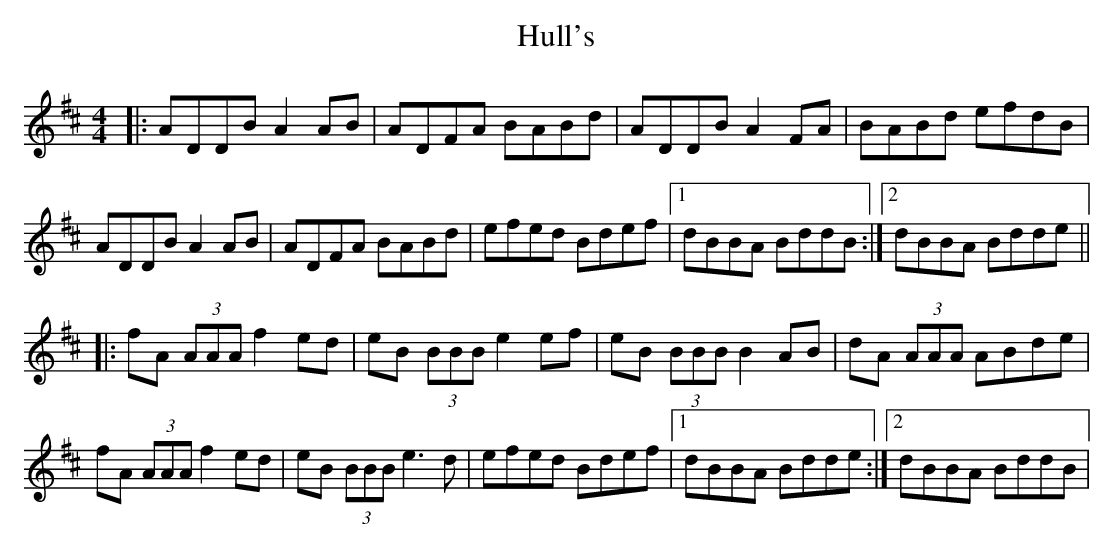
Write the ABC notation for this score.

X:1
T: Hull's
M: 4/4
L: 1/8
K: Dmaj
|:ADDB A2 AB|ADFA BABd|ADDB A2 FA|BABd efdB|
ADDB A2 AB|ADFA BABd|efed Bdef|1 dBBA BddB:|2 dBBA Bdde||
|:fA (3AAA f2ed|eB (3BBB e2ef|eB (3BBB B2 AB|dA (3AAA ABde|
fA (3AAA f2ed|eB (3BBB e3d|efed Bdef|1 dBBA Bdde:|2 dBBA BddB|
